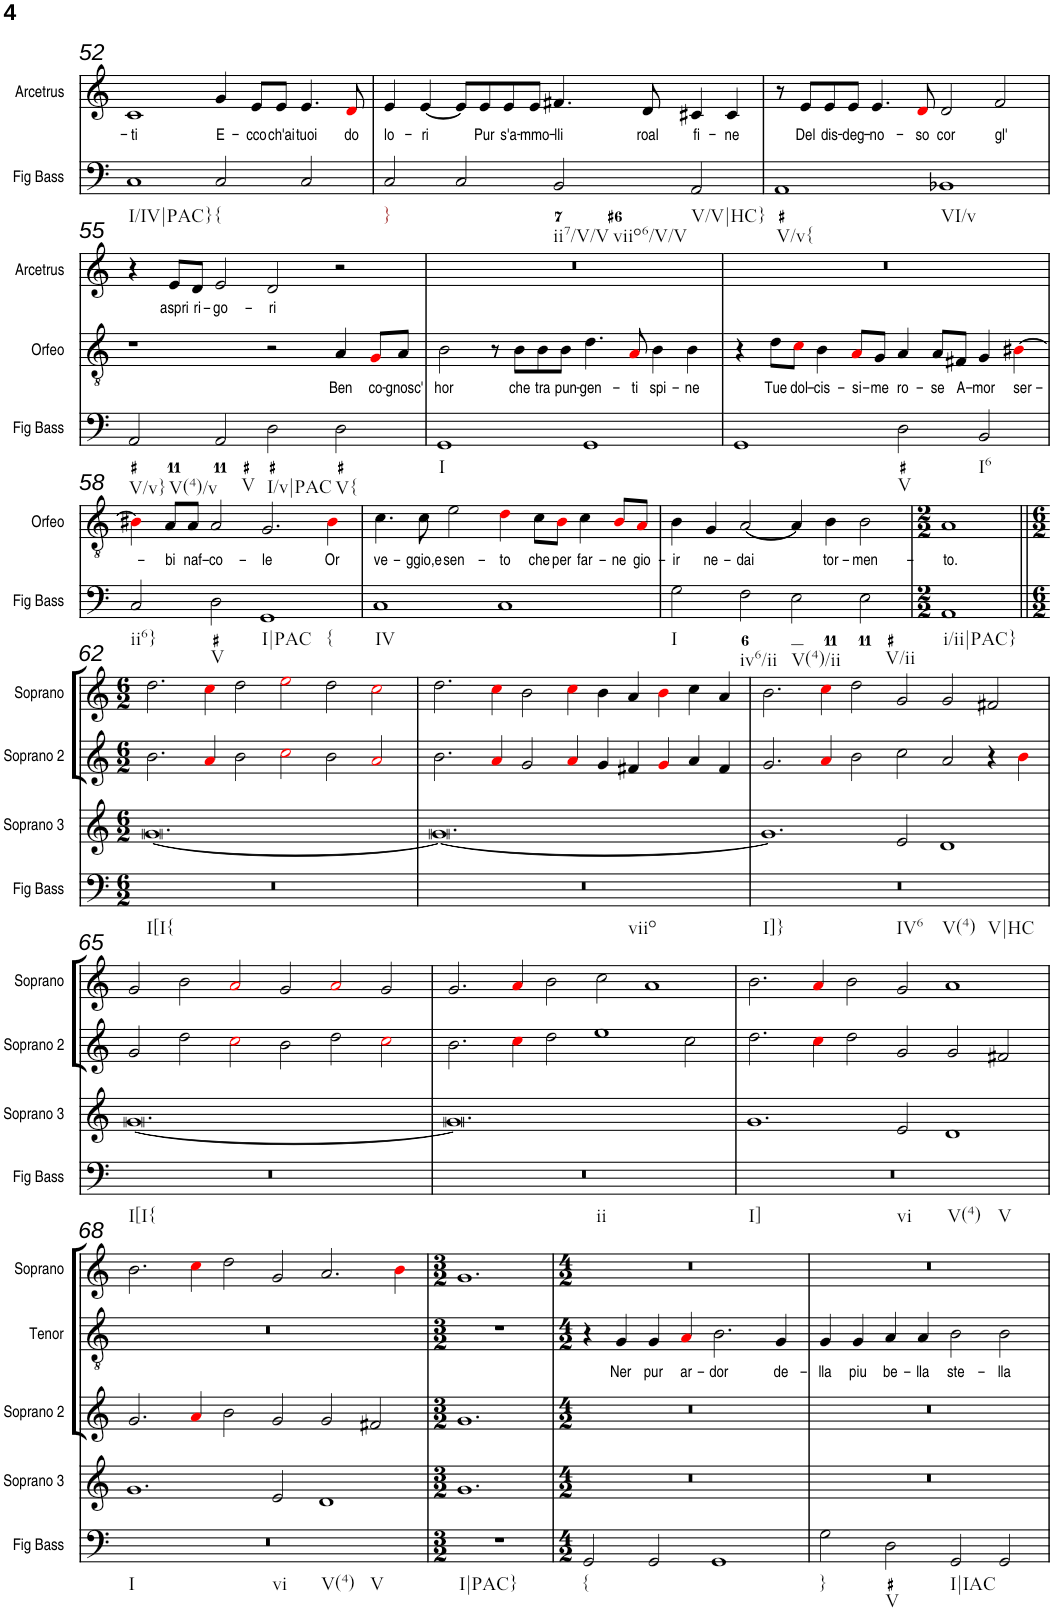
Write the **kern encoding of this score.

**kern	**kern	**kern	**kern	**text	**kern	**kern	**text	**kern	**text
*part7	*part6	*part5	*part4	*part4	*part3	*part2	*part2	*part1	*part1
*staff7	*staff6	*staff5	*staff4	*staff4	*staff3	*staff2	*staff2	*staff1	*staff1
*I"Fig Bass	*I"Soprano 3	*I"Soprano 2	*I"Tenor	*	*I"Soprano	*I"Orfeo	*	*I"Arcetrus	*
*I'Fig Bass	*I'Soprano 3	*I'Soprano 2	*I'Tenor	*	*I'Soprano	*I'Orfeo	*	*I'Arcetrus	*
!!LO:PB:g=z
*clefF4	*clefG2	*clefG2	*clefGv2	*	*clefG2	*clefGv2	*	*clefG2	*
*k[]	*k[]	*k[]	*k[]	*	*k[]	*k[]	*	*k[]	*
*M4/2	*M4/2	*M4/2	*M4/2	*	*M4/2	*M4/2	*	*M4/2	*
=52	=52	=52	=52	=52	=52	=52	=52	=52	=52
!LO:TX:b:t=I/IV|PAC}	!	!	!	!	!	!	!	!	!
!	!	!	!	!	!	!	!	!	!LO:LY:b
1C	0r	0r	0r	.	0r	0r	.	1c	-ti
!LO:TX:b:t={	!	!	!	!	!	!	!	!	!
!	!	!	!	!	!	!	!	!	!LO:LY:b
2C/	.	.	.	.	.	.	.	4g/	E-
!	!	!	!	!	!	!	!	!	!LO:LY:b
.	.	.	.	.	.	.	.	8e/L	-cco
!	!	!	!	!	!	!	!	!	!LO:LY:b
.	.	.	.	.	.	.	.	8e/J	ch'ai
!	!	!	!	!	!	!	!	!	!LO:LY:b
2C/	.	.	.	.	.	.	.	4.e/	tuoi
!	!	!	!	!	!	!	!	!	!LO:LY:b
.	.	.	.	.	.	.	.	8di/	do
=53	=53	=53	=53	=53	=53	=53	=53	=53	=53
!LO:TX:b:t=}	!	!	!	!	!	!	!	!	!
!	!	!	!	!	!	!	!	!	!LO:LY:b
2C/	0r	0r	0r	.	0r	0r	.	4e/	lo-
!	!	!	!	!	!	!	!	!	!LO:LY:b
.	.	.	.	.	.	.	.	[4e/	-ri
2C/	.	.	.	.	.	.	.	8e/L]	.
!	!	!	!	!	!	!	!	!	!LO:LY:b
.	.	.	.	.	.	.	.	8e/	Pur
!	!	!	!	!	!	!	!	!	!LO:LY:b
.	.	.	.	.	.	.	.	8e/	s'a-
!	!	!	!	!	!	!	!	!	!LO:LY:b
.	.	.	.	.	.	.	.	8e/J	-mmo-
!LO:TX:b:t=ii7/V/V	!	!	!	!	!	!	!	!	!
!LO:TX:b:t=viio6/V/V	!	!	!	!	!	!	!	!	!
!	!	!	!	!	!	!	!	!	!LO:LY:b
2BB/	.	.	.	.	.	.	.	4.f#X/	-lli
!	!	!	!	!	!	!	!	!	!LO:LY:b
.	.	.	.	.	.	.	.	8d/	roal
!LO:TX:b:t=V/V|HC}	!	!	!	!	!	!	!	!	!
!	!	!	!	!	!	!	!	!	!LO:LY:b
2AA/	.	.	.	.	.	.	.	4c#X/	fi-
!	!	!	!	!	!	!	!	!	!LO:LY:b
.	.	.	.	.	.	.	.	4c#/	-ne
=54	=54	=54	=54	=54	=54	=54	=54	=54	=54
!LO:TX:b:t=V/v{	!	!	!	!	!	!	!	!	!
1AA	0r	0r	0r	.	0r	0r	.	8r	.
!	!	!	!	!	!	!	!	!	!LO:LY:b
.	.	.	.	.	.	.	.	8e/L	Del
!	!	!	!	!	!	!	!	!	!LO:LY:b
.	.	.	.	.	.	.	.	8e/	dis-
!	!	!	!	!	!	!	!	!	!LO:LY:b
.	.	.	.	.	.	.	.	8e/J	-deg-
!	!	!	!	!	!	!	!	!	!LO:LY:b
.	.	.	.	.	.	.	.	4.e/	-no-
!	!	!	!	!	!	!	!	!	!LO:LY:b
.	.	.	.	.	.	.	.	8di/	-so
!LO:TX:b:t=VI/v	!	!	!	!	!	!	!	!	!
!	!	!	!	!	!	!	!	!	!LO:LY:b
1BB-X	.	.	.	.	.	.	.	2d/	cor
!	!	!	!	!	!	!	!	!	!LO:LY:b
.	.	.	.	.	.	.	.	2f/	gl'
!!LO:LB:g=z
=55	=55	=55	=55	=55	=55	=55	=55	=55	=55
!LO:TX:b:t=V/v}	!	!	!	!	!	!	!	!	!
!LO:TX:b:t=V(4)/v	!	!	!	!	!	!	!	!	!
2AA/	0r	0r	0r	.	0r	1r	.	4r	.
!	!	!	!	!	!	!	!	!	!LO:LY:b
.	.	.	.	.	.	.	.	8e/L	aspri
!	!	!	!	!	!	!	!	!	!LO:LY:b
.	.	.	.	.	.	.	.	8d/J	ri-
!LO:TX:b:t=V	!	!	!	!	!	!	!	!	!
!	!	!	!	!	!	!	!	!	!LO:LY:b
2AA/	.	.	.	.	.	.	.	2e/	-go-
!LO:TX:b:t=I/v|PAC	!	!	!	!	!	!	!	!	!
!	!	!	!	!	!	!	!	!	!LO:LY:b
2D\	.	.	.	.	.	2r	.	2d/	-ri
!LO:TX:b:t=V{	!	!	!	!	!	!	!	!	!
!	!	!	!	!	!	!	!LO:LY:b	!	!
2D\	.	.	.	.	.	4A/	Ben	2r	.
!	!	!	!	!	!	!	!LO:LY:b	!	!
.	.	.	.	.	.	8Gi/L	co-	.	.
!	!	!	!	!	!	!	!LO:LY:b	!	!
.	.	.	.	.	.	8A/J	-gnosc'	.	.
=56	=56	=56	=56	=56	=56	=56	=56	=56	=56
!LO:TX:b:t=I	!	!	!	!	!	!	!	!	!
!	!	!	!	!	!	!	!LO:LY:b	!	!
1GG	0r	0r	0r	.	0r	2B\	hor	0r	.
.	.	.	.	.	.	8r	.	.	.
!	!	!	!	!	!	!	!LO:LY:b	!	!
.	.	.	.	.	.	8B\L	che	.	.
!	!	!	!	!	!	!	!LO:LY:b	!	!
.	.	.	.	.	.	8B\	tra	.	.
!	!	!	!	!	!	!	!LO:LY:b	!	!
.	.	.	.	.	.	8B\J	pun-	.	.
!	!	!	!	!	!	!	!LO:LY:b	!	!
1GG	.	.	.	.	.	4.d\	-gen-	.	.
!	!	!	!	!	!	!	!LO:LY:b	!	!
.	.	.	.	.	.	8Ai/	-ti	.	.
!	!	!	!	!	!	!	!LO:LY:b	!	!
.	.	.	.	.	.	4B\	spi-	.	.
!	!	!	!	!	!	!	!LO:LY:b	!	!
.	.	.	.	.	.	4B\	-ne	.	.
=57	=57	=57	=57	=57	=57	=57	=57	=57	=57
1GG	0r	0r	0r	.	0r	4r	.	0r	.
!	!	!	!	!	!	!	!LO:LY:b	!	!
.	.	.	.	.	.	8d\L	Tue	.	.
!	!	!	!	!	!	!	!LO:LY:b	!	!
.	.	.	.	.	.	8ci\J	dol-	.	.
!	!	!	!	!	!	!	!LO:LY:b	!	!
.	.	.	.	.	.	4B\	-cis-	.	.
!	!	!	!	!	!	!	!LO:LY:b	!	!
.	.	.	.	.	.	8Ai/L	-si-	.	.
!	!	!	!	!	!	!	!LO:LY:b	!	!
.	.	.	.	.	.	8G/J	-me	.	.
!LO:TX:b:t=V	!	!	!	!	!	!	!	!	!
!	!	!	!	!	!	!	!LO:LY:b	!	!
2D\	.	.	.	.	.	4A/	ro-	.	.
!	!	!	!	!	!	!	!LO:LY:b	!	!
.	.	.	.	.	.	8A/L	-se	.	.
!	!	!	!	!	!	!	!LO:LY:b	!	!
.	.	.	.	.	.	8F#X/J	A-	.	.
!LO:TX:b:t=I6	!	!	!	!	!	!	!	!	!
!	!	!	!	!	!	!	!LO:LY:b	!	!
2BB/	.	.	.	.	.	4G/	-mor	.	.
!	!	!	!	!	!	!	!LO:LY:b	!	!
.	.	.	.	.	.	[4B#Xi\	ser-	.	.
!!LO:LB:g=z
=58	=58	=58	=58	=58	=58	=58	=58	=58	=58
!LO:TX:b:t=ii6}	!	!	!	!	!	!	!	!	!
2C/	0r	0r	0r	.	0r	4B#Xi\]	.	0r	.
!	!	!	!	!	!	!	!LO:LY:b	!	!
.	.	.	.	.	.	8A/L	-bi	.	.
!	!	!	!	!	!	!	!LO:LY:b	!	!
.	.	.	.	.	.	8A/J	naf-	.	.
!LO:TX:b:t=V	!	!	!	!	!	!	!	!	!
!	!	!	!	!	!	!	!LO:LY:b	!	!
2D\	.	.	.	.	.	2A/	-co-	.	.
!LO:TX:b:t=I|PAC	!	!	!	!	!	!	!	!	!
!LO:TX:b:t={	!	!	!	!	!	!	!	!	!
!	!	!	!	!	!	!	!LO:LY:b	!	!
1GG	.	.	.	.	.	2.G/	-le	.	.
!	!	!	!	!	!	!	!LO:LY:b	!	!
.	.	.	.	.	.	4B#i\	Or	.	.
=59	=59	=59	=59	=59	=59	=59	=59	=59	=59
!LO:TX:b:t=IV	!	!	!	!	!	!	!	!	!
!	!	!	!	!	!	!	!LO:LY:b	!	!
1C	0r	0r	0r	.	0r	4.c\	ve-	0r	.
!	!	!	!	!	!	!	!LO:LY:b	!	!
.	.	.	.	.	.	8c\	-ggio,e	.	.
!	!	!	!	!	!	!	!LO:LY:b	!	!
.	.	.	.	.	.	2e\	sen-	.	.
!	!	!	!	!	!	!	!LO:LY:b	!	!
1C	.	.	.	.	.	4di\	-to	.	.
!	!	!	!	!	!	!	!LO:LY:b	!	!
.	.	.	.	.	.	8c\L	che	.	.
!	!	!	!	!	!	!	!LO:LY:b	!	!
.	.	.	.	.	.	8Bi\J	per	.	.
!	!	!	!	!	!	!	!LO:LY:b	!	!
.	.	.	.	.	.	4c\	far-	.	.
!	!	!	!	!	!	!	!LO:LY:b	!	!
.	.	.	.	.	.	8Bi/L	-ne	.	.
!	!	!	!	!	!	!	!LO:LY:b	!	!
.	.	.	.	.	.	8Ai/J	gio-	.	.
=60	=60	=60	=60	=60	=60	=60	=60	=60	=60
!LO:TX:b:t=I	!	!	!	!	!	!	!	!	!
!	!	!	!	!	!	!	!LO:LY:b	!	!
2G\	0r	0r	0r	.	0r	4B\	-ir	0r	.
!	!	!	!	!	!	!	!LO:LY:b	!	!
.	.	.	.	.	.	4G/	ne-	.	.
!LO:TX:b:t=iv6/ii	!	!	!	!	!	!	!	!	!
!	!	!	!	!	!	!	!LO:LY:b	!	!
2F\	.	.	.	.	.	[2A/	-dai	.	.
!LO:TX:b:t=V(4)/ii	!	!	!	!	!	!	!	!	!
2E\	.	.	.	.	.	4A/]	.	.	.
!	!	!	!	!	!	!	!LO:LY:b	!	!
.	.	.	.	.	.	4B\	tor-	.	.
!LO:TX:b:t=V/ii	!	!	!	!	!	!	!	!	!
!	!	!	!	!	!	!	!LO:LY:b	!	!
2E\	.	.	.	.	.	2B\	-men-	.	.
=61	=61	=61	=61	=61	=61	=61	=61	=61	=61
*M2/2	*M2/2	*M2/2	*M2/2	*	*M2/2	*M2/2	*	*M2/2	*
!LO:TX:b:t=i/ii|PAC}	!	!	!	!	!	!	!	!	!
!	!	!	!	!	!	!	!LO:LY:b	!	!
1AA	1r	1r	1r	.	1r	1A	-to.	1r	.
!!LO:LB:g=z
=62||	=62||	=62||	=62||	=62||	=62||	=62||	=62||	=62||	=62||
*M6/2	*M6/2	*M6/2	*M6/2	*	*M6/2	*M6/2	*	*M6/2	*
!LO:TX:b:t=I[I{	!	!	!	!	!	!	!	!	!
0.r	[0.g	2.b\	0.r	.	2.dd\	0.r	.	0.r	.
.	.	4ai/	.	.	4cci\	.	.	.	.
.	.	2b\	.	.	2dd\	.	.	.	.
.	.	2cci\	.	.	2eei\	.	.	.	.
.	.	2b\	.	.	2dd\	.	.	.	.
.	.	2ai/	.	.	2cci\	.	.	.	.
=63	=63	=63	=63	=63	=63	=63	=63	=63	=63
!LO:TX:b:t=viio	!	!	!	!	!	!	!	!	!
0.r	0.g_	2.b\	0.r	.	2.dd\	0.r	.	0.r	.
.	.	4ai/	.	.	4cci\	.	.	.	.
.	.	2g/	.	.	2b\	.	.	.	.
.	.	4ai/	.	.	4cci\	.	.	.	.
.	.	4g/	.	.	4b\	.	.	.	.
.	.	4f#X/	.	.	4a/	.	.	.	.
.	.	4gi/	.	.	4bi\	.	.	.	.
.	.	4a/	.	.	4cc\	.	.	.	.
.	.	4f#/	.	.	4a/	.	.	.	.
=64	=64	=64	=64	=64	=64	=64	=64	=64	=64
!LO:TX:b:t=I]}	!	!	!	!	!	!	!	!	!
!LO:TX:b:t=IV6	!	!	!	!	!	!	!	!	!
!LO:TX:b:t=V(4)	!	!	!	!	!	!	!	!	!
!LO:TX:b:t=V|HC	!	!	!	!	!	!	!	!	!
0.r	1.g]	2.g/	0.r	.	2.b\	0.r	.	0.r	.
.	.	4ai/	.	.	4cci\	.	.	.	.
.	.	2b\	.	.	2dd\	.	.	.	.
.	2e/	2cc\	.	.	2g/	.	.	.	.
.	1d	2a/	.	.	2g/	.	.	.	.
.	.	4r	.	.	2f#X/	.	.	.	.
.	.	4bi\	.	.	.	.	.	.	.
!!LO:LB:g=z
=65	=65	=65	=65	=65	=65	=65	=65	=65	=65
!LO:TX:b:t=I[I{	!	!	!	!	!	!	!	!	!
0.r	[0.g	2g/	0.r	.	2g/	0.r	.	0.r	.
.	.	2dd\	.	.	2b\	.	.	.	.
.	.	2cci\	.	.	2ai/	.	.	.	.
.	.	2b\	.	.	2g/	.	.	.	.
.	.	2dd\	.	.	2ai/	.	.	.	.
.	.	2cci\	.	.	2g/	.	.	.	.
=66	=66	=66	=66	=66	=66	=66	=66	=66	=66
!LO:TX:b:t=ii	!	!	!	!	!	!	!	!	!
0.r	0.g]	2.b\	0.r	.	2.g/	0.r	.	0.r	.
.	.	4cci\	.	.	4ai/	.	.	.	.
.	.	2dd\	.	.	2b\	.	.	.	.
.	.	1ee	.	.	2cc\	.	.	.	.
.	.	.	.	.	1a	.	.	.	.
.	.	2cc\	.	.	.	.	.	.	.
=67	=67	=67	=67	=67	=67	=67	=67	=67	=67
!LO:TX:b:t=I]	!	!	!	!	!	!	!	!	!
!LO:TX:b:t=vi	!	!	!	!	!	!	!	!	!
!LO:TX:b:t=V(4)	!	!	!	!	!	!	!	!	!
!LO:TX:b:t=V	!	!	!	!	!	!	!	!	!
0.r	1.g	2.dd\	0.r	.	2.b\	0.r	.	0.r	.
.	.	4cci\	.	.	4ai/	.	.	.	.
.	.	2dd\	.	.	2b\	.	.	.	.
.	2e/	2g/	.	.	2g/	.	.	.	.
.	1d	2g/	.	.	1a	.	.	.	.
.	.	2f#X/	.	.	.	.	.	.	.
!!LO:LB:g=z
=68	=68	=68	=68	=68	=68	=68	=68	=68	=68
!LO:TX:b:t=I	!	!	!	!	!	!	!	!	!
!LO:TX:b:t=vi	!	!	!	!	!	!	!	!	!
!LO:TX:b:t=V(4)	!	!	!	!	!	!	!	!	!
!LO:TX:b:t=V	!	!	!	!	!	!	!	!	!
0.r	1.g	2.g/	0.r	.	2.b\	0.r	.	0.r	.
.	.	4ai/	.	.	4cci\	.	.	.	.
.	.	2b\	.	.	2dd\	.	.	.	.
.	2e/	2g/	.	.	2g/	.	.	.	.
.	1d	2g/	.	.	2.a/	.	.	.	.
.	.	2f#X/	.	.	.	.	.	.	.
.	.	.	.	.	4bi\	.	.	.	.
=69	=69	=69	=69	=69	=69	=69	=69	=69	=69
*M3/2	*M3/2	*M3/2	*M3/2	*	*M3/2	*M3/2	*	*M3/2	*
!LO:TX:b:t=I|PAC}	!	!	!	!	!	!	!	!	!
1.r	1.g	1.g	1.r	.	1.g	1.r	.	1.r	.
=70	=70	=70	=70	=70	=70	=70	=70	=70	=70
*M4/2	*M4/2	*M4/2	*M4/2	*	*M4/2	*M4/2	*	*M4/2	*
!LO:TX:b:t={	!	!	!	!	!	!	!	!	!
2GG/	0r	0r	4r	.	0r	0r	.	0r	.
!	!	!	!	!LO:LY:b	!	!	!	!	!
.	.	.	4G/	Ner	.	.	.	.	.
!	!	!	!	!LO:LY:b	!	!	!	!	!
2GG/	.	.	4G/	pur	.	.	.	.	.
!	!	!	!	!LO:LY:b	!	!	!	!	!
.	.	.	4Ai/	ar-	.	.	.	.	.
!	!	!	!	!LO:LY:b	!	!	!	!	!
1GG	.	.	2.B\	-dor	.	.	.	.	.
!	!	!	!	!LO:LY:b	!	!	!	!	!
.	.	.	4G/	de-	.	.	.	.	.
=71	=71	=71	=71	=71	=71	=71	=71	=71	=71
!LO:TX:b:t=}	!	!	!	!	!	!	!	!	!
!	!	!	!	!LO:LY:b	!	!	!	!	!
2G\	0r	0r	4G/	-lla	0r	0r	.	0r	.
!	!	!	!	!LO:LY:b	!	!	!	!	!
.	.	.	4G/	piu	.	.	.	.	.
!LO:TX:b:t=V	!	!	!	!	!	!	!	!	!
!	!	!	!	!LO:LY:b	!	!	!	!	!
2D\	.	.	4A/	be-	.	.	.	.	.
!	!	!	!	!LO:LY:b	!	!	!	!	!
.	.	.	4A/	-lla	.	.	.	.	.
!LO:TX:b:t=I|IAC	!	!	!	!	!	!	!	!	!
!	!	!	!	!LO:LY:b	!	!	!	!	!
2GG/	.	.	2B\	ste-	.	.	.	.	.
!	!	!	!	!LO:LY:b	!	!	!	!	!
2GG/	.	.	2B\	-lla	.	.	.	.	.
=	=	=	=	=	=	=	=	=	=
*-	*-	*-	*-	*-	*-	*-	*-	*-	*-
